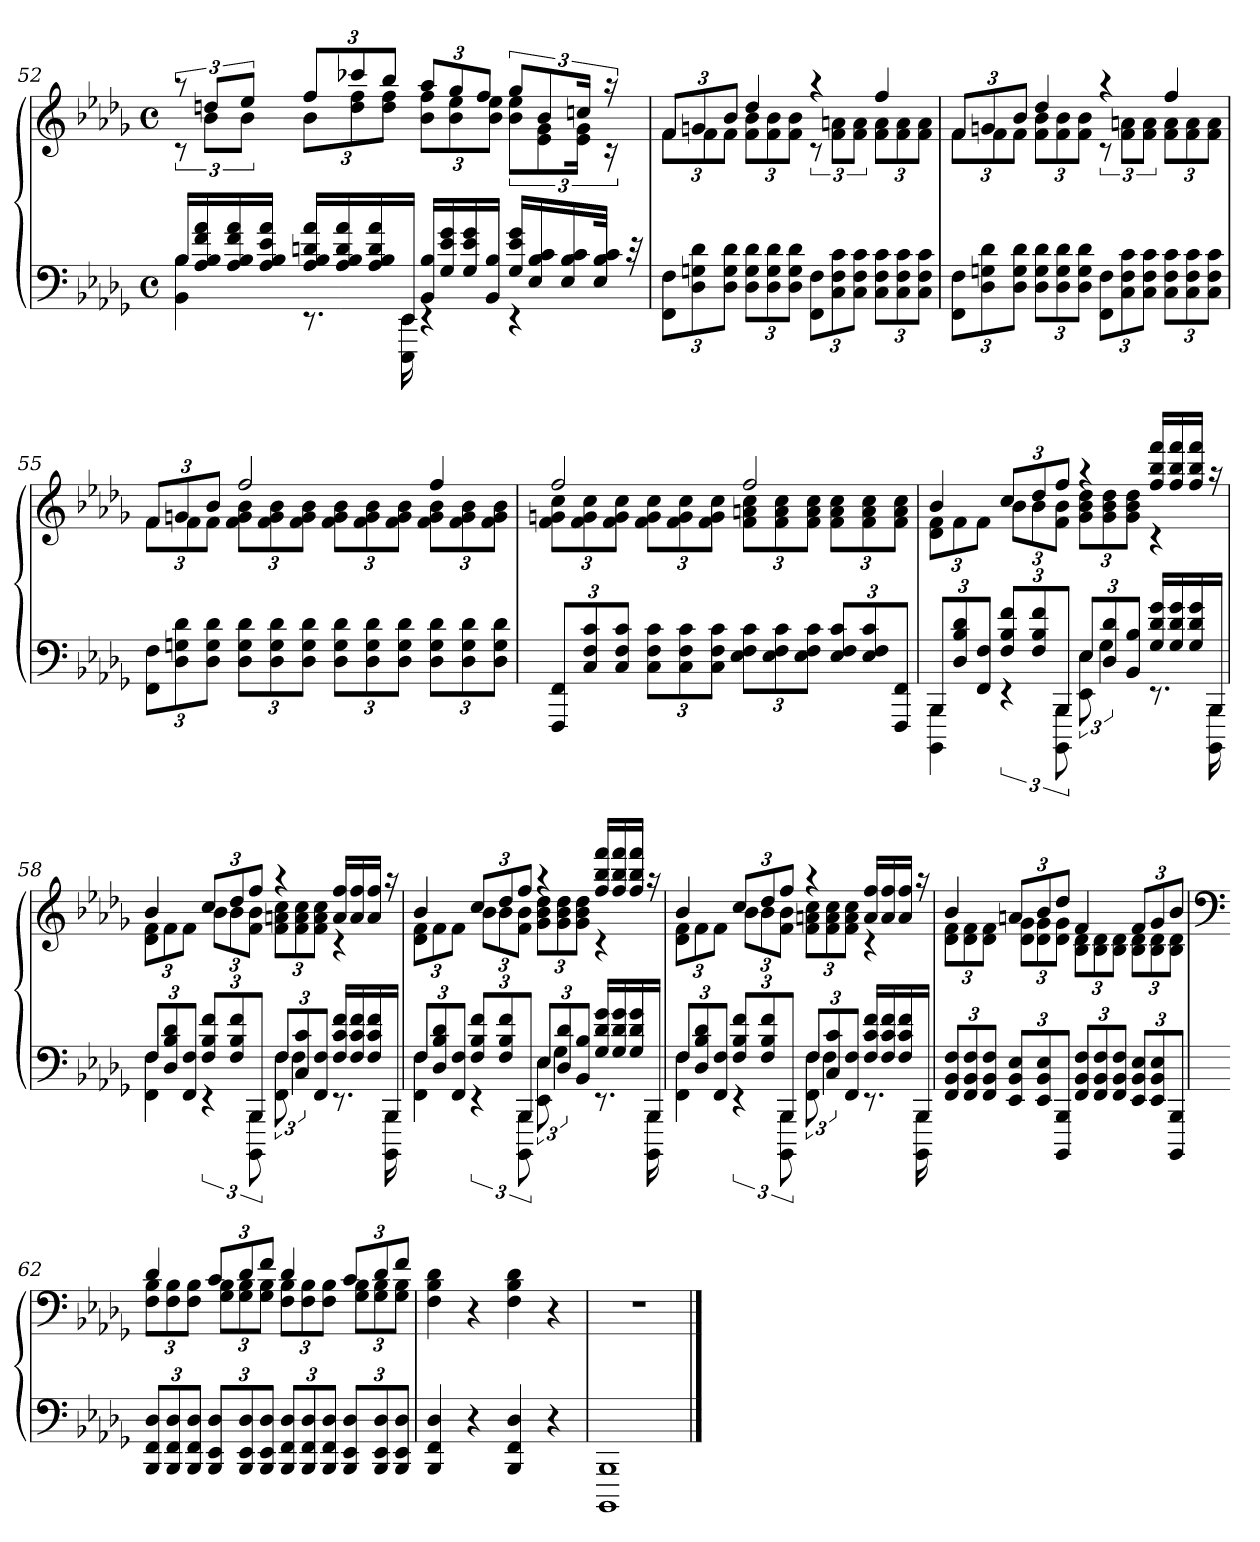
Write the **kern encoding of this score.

**kern	**kern
*part1	*part1
*staff2	*staff1
*clefF4	*clefG2
*k[b-e-a-d-g-]	*k[b-e-a-d-g-]
*M4/4	*M4/4
*met(c)	*met(c)
=52	=52
*^	*^
16B-LL	4BB- 4B-	12raa	12rc
16A- 16B- 16f 16a-	.	.	.
.	.	12ddnL	12b-L
16A- 16B- 16f 16a-	.	.	.
.	.	12ee-J	12b-J
16A- 16B- 16e- 16a-JJ	.	.	.
16A- 16B- 16dn 16a-LL	8.rEE	12ffL	12b-L
16A- 16B- 16d 16a-	.	.	.
.	.	12ccc-X	12dd 12ff
16A- 16B- 16d 16a-	.	.	.
.	.	12bb-J	12dd 12ffJ
16EE-JJ	16EEE- 16EE-	.	.
16BB- 16B-LL	4rEE	12aa-L	12b- 12ffL
16G- 16e- 16g-	.	.	.
.	.	12gg-	12b- 12ee-
16G- 16e- 16g-	.	.	.
.	.	12ffJ	12b- 12ee-J
16BB- 16B-JJ	.	.	.
16G- 16e- 16g-LL	4rEE	12gg-L	12b- 12ee-L
16E- 16B- 16c	.	.	.
.	.	12b-	12e- 12g-
16E- 16B- 16c	.	.	.
.	.	24ccnJk	24e- 24g-Jk
32E- 32B- 32cJJk	.	.	.
.	.	24raa	24rc
32rc	.	.	.
*v	*v	*	*
=53	=53	=53
12FF 12FL	12fL	12fL
12D- 12Gn 12d-	12gn	12f
12D- 12G 12d-J	12b-J	12fJ
12D- 12G 12d-L	4dd-	12f 12b-L
12D- 12G 12d-	.	12f 12b-
12D- 12G 12d-J	.	12f 12b-J
12FF 12FL	4raa	12rc
12C 12F 12c	.	12f 12anL
12C 12F 12cJ	.	12f 12aJ
12C 12F 12cL	4ff	12f 12aL
12C 12F 12c	.	12f 12a
12C 12F 12cJ	.	12f 12aJ
=54	=54	=54
12FF 12FL	12fL	12fL
12D- 12Gn 12d-	12gn	12f
12D- 12G 12d-J	12b-J	12fJ
12D- 12G 12d-L	4dd-	12f 12b-L
12D- 12G 12d-	.	12f 12b-
12D- 12G 12d-J	.	12f 12b-J
12FF 12FL	4raa	12rc
12C 12F 12c	.	12f 12anL
12C 12F 12cJ	.	12f 12aJ
12C 12F 12cL	4ff	12f 12aL
12C 12F 12c	.	12f 12a
12C 12F 12cJ	.	12f 12aJ
=55	=55	=55
12FF 12FL	12fL	12fL
12D- 12Gn 12d-	12gn	12f
12D- 12G 12d-J	12b-J	12fJ
12D- 12G 12d-L	2ff	12f 12g 12b-L
12D- 12G 12d-	.	12f 12g 12b-
12D- 12G 12d-J	.	12f 12g 12b-J
12D- 12G 12d-L	.	12f 12g 12b-L
12D- 12G 12d-	.	12f 12g 12b-
12D- 12G 12d-J	.	12f 12g 12b-J
12D- 12G 12d-L	4ff	12f 12g 12b-L
12D- 12G 12d-	.	12f 12g 12b-
12D- 12G 12d-J	.	12f 12g 12b-J
=56	=56	=56
12FFF 12FFL	2ff	12f 12gn 12ccL
12C 12F 12c	.	12f 12g 12cc
12C 12F 12cJ	.	12f 12g 12ccJ
12C 12F 12cL	.	12f 12g 12ccL
12C 12F 12c	.	12f 12g 12cc
12C 12F 12cJ	.	12f 12g 12ccJ
12E- 12F 12cL	2ff	12f 12an 12ccL
12E- 12F 12c	.	12f 12a 12cc
12E- 12F 12cJ	.	12f 12a 12ccJ
12E- 12F 12cL	.	12f 12a 12ccL
12E- 12F 12c	.	12f 12a 12cc
12FFF 12FFJ	.	12f 12a 12ccJ
=57	=57	=57
*^	*	*
12BBB-L	4BBBB- 4BBB-	4b-	12d- 12fL
12D- 12B- 12d-	.	.	12f
12FF 12FJ	.	.	12fJ
12F 12B- 12fL	6rEE	12ccL	12b-L
12F 12B- 12f	.	12dd-	12b-
12BBB-J	12BBBB- 12BBB-	12ffJ	12f 12b-J
12E-L	12EE- 12E-	4raa	12g- 12b- 12dd-L
12D- 12d-	6G-	.	12g- 12b- 12dd-
12BB- 12B-J	.	.	12g- 12b- 12dd-J
16G- 16d- 16g-LL	8.rEE	16ff 16bb- 16fffLL	4rc
16G- 16d- 16g-	.	16ff 16bb- 16fff	.
16G- 16d- 16g-	.	16ff 16bb- 16fffJJ	.
16BBB-JJ	16BBBB- 16BBB-	16raa	.
=58	=58	=58	=58
12FL	4FF 4F	4b-	12d- 12fL
12D- 12B- 12d-	.	.	12f
12FF 12FJ	.	.	12fJ
12F 12B- 12fL	6rEE	12ccL	12b-L
12F 12B- 12f	.	12dd-	12b-
12BBB-J	12BBBB- 12BBB-	12ffJ	12f 12b-J
12FL	12FF 12F	4raa	12f 12an 12ccL
12C 12c	6F	.	12f 12a 12cc
12FF 12FJ	.	.	12f 12a 12ccJ
16F 16c 16fLL	8.rEE	16a 16ffLL	4rc
16F 16c 16f	.	16a 16ff	.
16F 16c 16f	.	16a 16ffJJ	.
16BBB-JJ	16BBBB- 16BBB-	16raa	.
=59	=59	=59	=59
12FL	4FF 4F	4b-	12d- 12fL
12D- 12B- 12d-	.	.	12f
12FF 12FJ	.	.	12fJ
12F 12B- 12fL	6rEE	12ccL	12b-L
12F 12B- 12f	.	12dd-	12b-
12BBB-J	12BBBB- 12BBB-	12ffJ	12f 12b-J
12E-L	12EE- 12E-	4raa	12g- 12b- 12dd-L
12D- 12d-	6G-	.	12g- 12b- 12dd-
12BB- 12B-J	.	.	12g- 12b- 12dd-J
16G- 16d- 16g-LL	8.rEE	16ff 16bb- 16fffLL	4rc
16G- 16d- 16g-	.	16ff 16bb- 16fff	.
16G- 16d- 16g-	.	16ff 16bb- 16fffJJ	.
16BBB-JJ	16BBBB- 16BBB-	16raa	.
=60	=60	=60	=60
12FL	4FF 4F	4b-	12d- 12fL
12D- 12B- 12d-	.	.	12f
12FF 12FJ	.	.	12fJ
12F 12B- 12fL	6rEE	12ccL	12b-L
12F 12B- 12f	.	12dd-	12b-
12BBB-J	12BBBB- 12BBB-	12ffJ	12f 12b-J
12FL	12FF 12F	4raa	12f 12an 12ccL
12C 12c	6F	.	12f 12a 12cc
12FF 12FJ	.	.	12f 12a 12ccJ
16F 16c 16fLL	8.rEE	16a 16ffLL	4rc
16F 16c 16f	.	16a 16ff	.
16F 16c 16f	.	16a 16ffJJ	.
16BBB-JJ	16BBBB- 16BBB-	16raa	.
*v	*v	*	*
=61	=61	=61
12FF 12BB- 12FL	4b-	12d- 12fL
12FF 12BB- 12F	.	12d- 12f
12FF 12BB- 12FJ	.	12d- 12fJ
12EE- 12BB- 12E-L	12anL	12d- 12g-L
12EE- 12BB- 12E-	12b-	12d- 12g-
12BBBB- 12BBB-J	12dd-J	12d- 12g-J
12FF 12BB- 12FL	4f	12B- 12d-L
12FF 12BB- 12F	.	12B- 12d-
12FF 12BB- 12FJ	.	12B- 12d-J
12EE- 12BB- 12E-L	12fL	12B- 12d-L
12EE- 12BB- 12E-	12g-	12B- 12d-
12BBBB- 12BBB-J	12b-J	12B- 12d-J
=62	=62	=62
*	*clefF4	*
12BBB- 12FF 12D-L	4d-	12F 12B-L
12BBB- 12FF 12D-	.	12F 12B-
12BBB- 12FF 12D-J	.	12F 12B-J
12BBB- 12EE- 12D-L	12cL	12G- 12B-L
12BBB- 12EE- 12D-	12d-	12G- 12B-
12BBB- 12EE- 12D-J	12fJ	12G- 12B-J
12BBB- 12FF 12D-L	4d-	12F 12B-L
12BBB- 12FF 12D-	.	12F 12B-
12BBB- 12FF 12D-J	.	12F 12B-J
12BBB- 12EE- 12D-L	12cL	12G- 12B-L
12BBB- 12EE- 12D-	12d-	12G- 12B-
12BBB- 12EE- 12D-J	12fJ	12G- 12B-J
*	*v	*v
=63	=63
4BBB- 4FF 4D-	4F 4B- 4d-
4r	4r
4BBB- 4FF 4D-	4F 4B- 4d-
4r	4r
=64	=64
1BBBB- 1BBB-	1r
==	==
*-	*-
